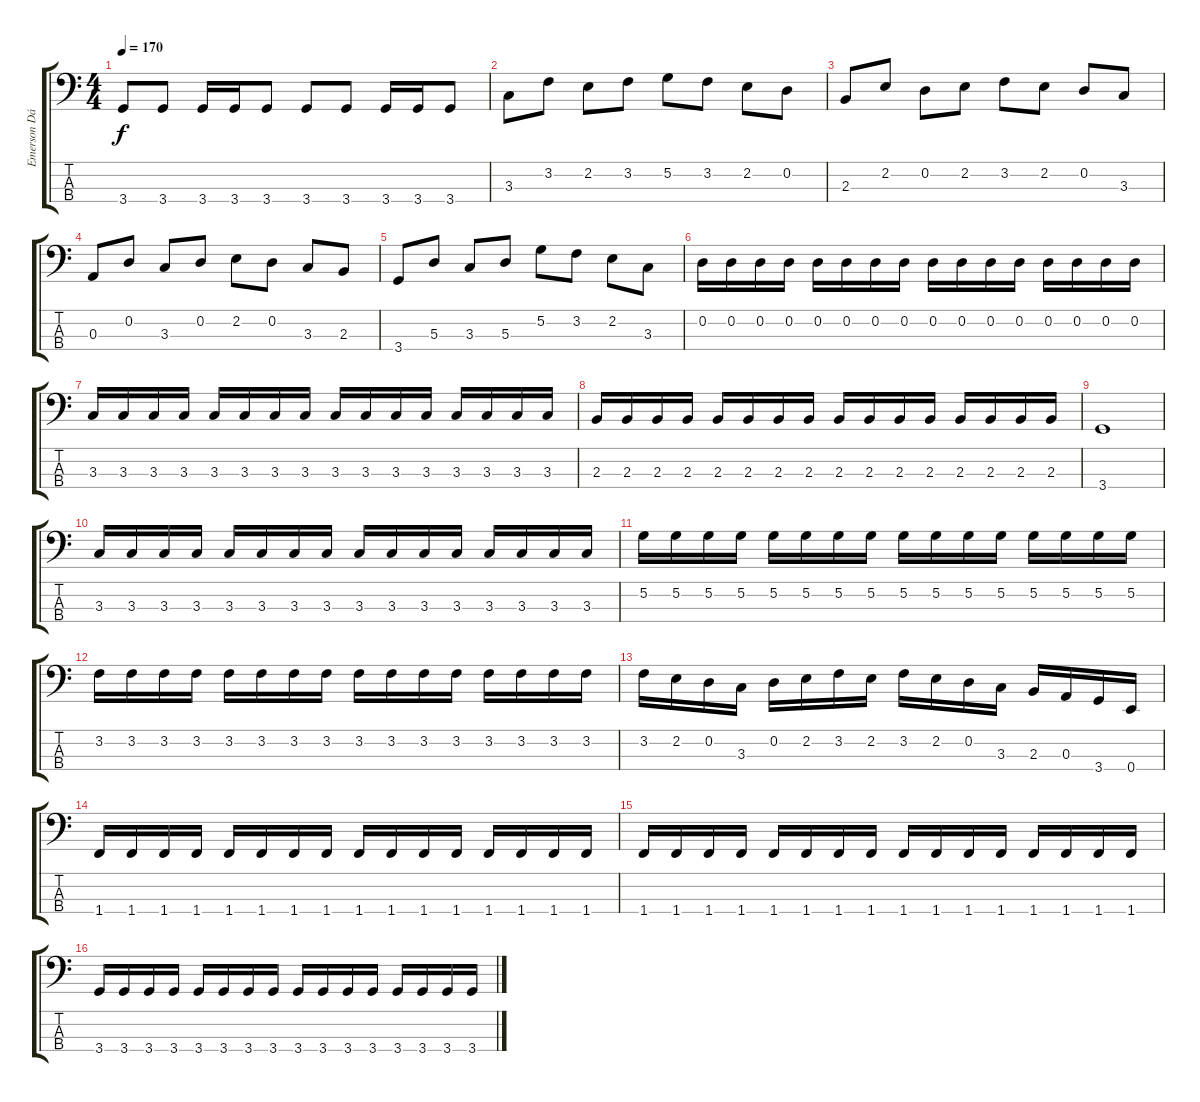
\track ("Emerson Dácio" "Emerson Dá") {instrument electricbassfinger}
\staff {score tabs}
\tuning (G2 D2 A1 E1) {hide}
\ts (4 4)
\tempo 170
\clef f4
\ks c
3.4.8{dy f} 3.4.8 3.4.16 3.4.16 3.4.8 3.4.8 3.4.8 3.4.16 3.4.16 3.4.8 |
3.3.8 3.2.8 2.2.8 3.2.8 5.2.8 3.2.8 2.2.8 0.2.8 |
2.3.8 2.2.8 0.2.8 2.2.8 3.2.8 2.2.8 0.2.8 3.3.8 |
0.3.8 0.2.8 3.3.8 0.2.8 2.2.8 0.2.8 3.3.8 2.3.8 |
3.4.8 5.3.8 3.3.8 5.3.8 5.2.8 3.2.8 2.2.8 3.3.8 |
0.2.16 0.2.16 0.2.16 0.2.16 0.2.16 0.2.16 0.2.16 0.2.16 0.2.16 0.2.16 0.2.16 0.2.16 0.2.16 0.2.16 0.2.16 0.2.16 |
3.3.16 3.3.16 3.3.16 3.3.16 3.3.16 3.3.16 3.3.16 3.3.16 3.3.16 3.3.16 3.3.16 3.3.16 3.3.16 3.3.16 3.3.16 3.3.16 |
2.3.16 2.3.16 2.3.16 2.3.16 2.3.16 2.3.16 2.3.16 2.3.16 2.3.16 2.3.16 2.3.16 2.3.16 2.3.16 2.3.16 2.3.16 2.3.16 |
3.4.1 |
3.3.16 3.3.16 3.3.16 3.3.16 3.3.16 3.3.16 3.3.16 3.3.16 3.3.16 3.3.16 3.3.16 3.3.16 3.3.16 3.3.16 3.3.16 3.3.16 |
5.2.16 5.2.16 5.2.16 5.2.16 5.2.16 5.2.16 5.2.16 5.2.16 5.2.16 5.2.16 5.2.16 5.2.16 5.2.16 5.2.16 5.2.16 5.2.16 |
3.2.16 3.2.16 3.2.16 3.2.16 3.2.16 3.2.16 3.2.16 3.2.16 3.2.16 3.2.16 3.2.16 3.2.16 3.2.16 3.2.16 3.2.16 3.2.16 |
3.2.16 2.2.16 0.2.16 3.3.16 0.2.16 2.2.16 3.2.16 2.2.16 3.2.16 2.2.16 0.2.16 3.3.16 2.3.16 0.3.16 3.4.16 0.4.16 |
1.4.16 1.4.16 1.4.16 1.4.16 1.4.16 1.4.16 1.4.16 1.4.16 1.4.16 1.4.16 1.4.16 1.4.16 1.4.16 1.4.16 1.4.16 1.4.16 |
1.4.16 1.4.16 1.4.16 1.4.16 1.4.16 1.4.16 1.4.16 1.4.16 1.4.16 1.4.16 1.4.16 1.4.16 1.4.16 1.4.16 1.4.16 1.4.16 |
3.4.16 3.4.16 3.4.16 3.4.16 3.4.16 3.4.16 3.4.16 3.4.16 3.4.16 3.4.16 3.4.16 3.4.16 3.4.16 3.4.16 3.4.16 3.4.16
